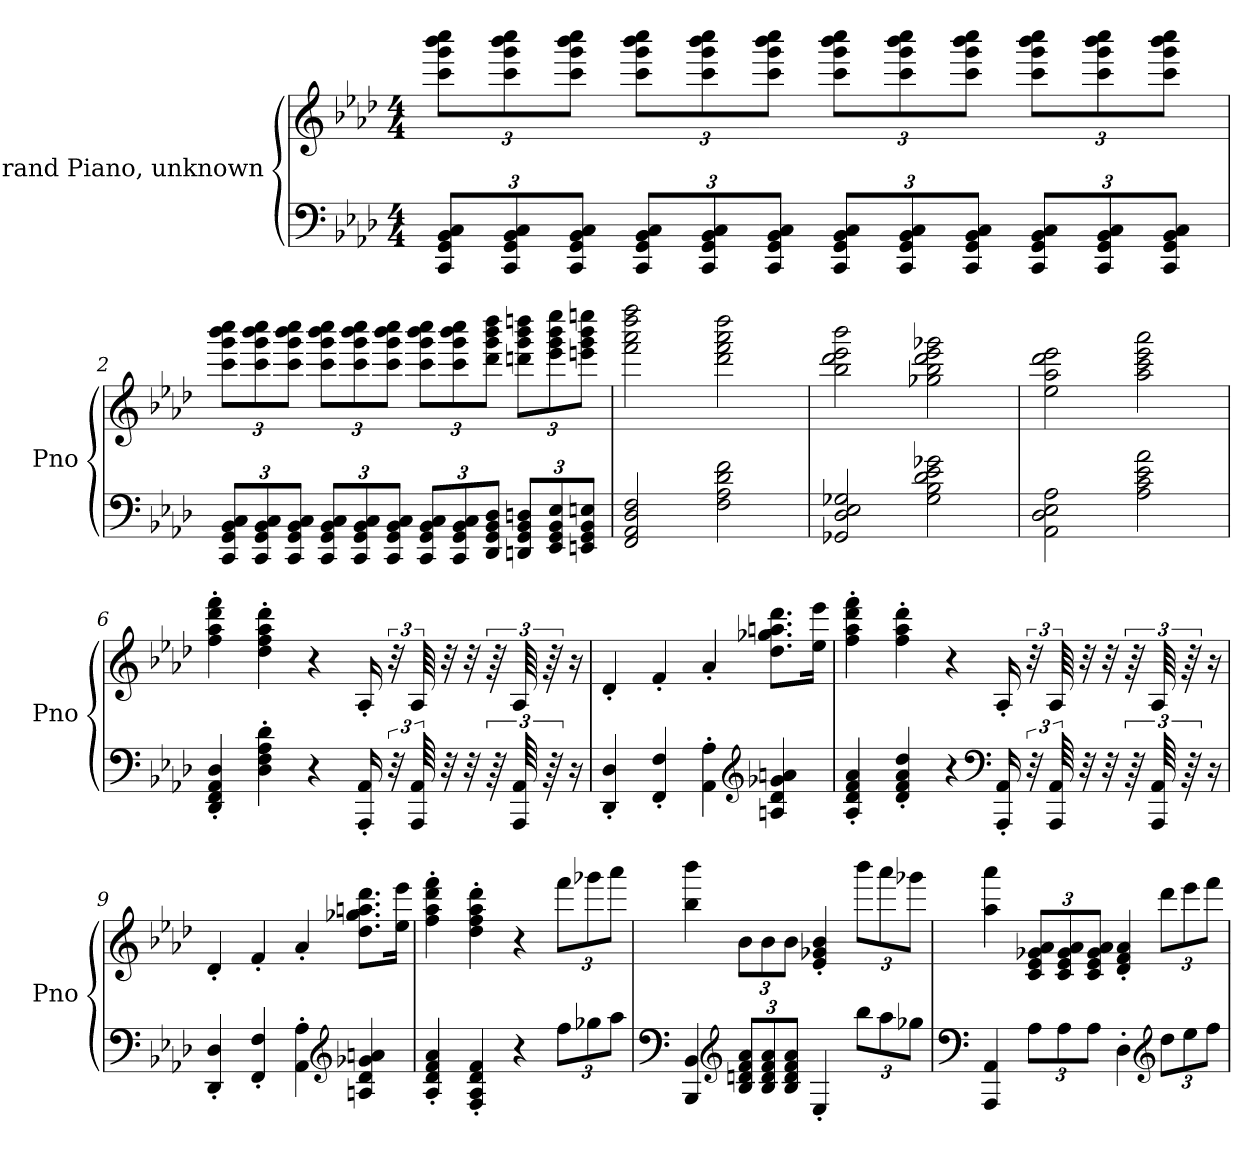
**kern	**kern
*part1	*part1
*staff2	*staff1
*I"Grand Piano, unknown	*
*I'Pno	*
*clefF4	*clefG2
*k[b-e-a-d-]	*k[b-e-a-d-]
*M4/4	*M4/4
*MM120	*MM120
*Xbrackettup	*Xbrackettup
=1	=1
12CC/ 12GG/ 12BB-/ 12C/L	12ccc\ 12ggg\ 12bbb-\ 12cccc\L
12CC/ 12GG/ 12BB-/ 12C/	12ccc\ 12ggg\ 12bbb-\ 12cccc\
12CC/ 12GG/ 12BB-/ 12C/J	12ccc\ 12ggg\ 12bbb-\ 12cccc\J
12CC/ 12GG/ 12BB-/ 12C/L	12ccc\ 12ggg\ 12bbb-\ 12cccc\L
12CC/ 12GG/ 12BB-/ 12C/	12ccc\ 12ggg\ 12bbb-\ 12cccc\
12CC/ 12GG/ 12BB-/ 12C/J	12ccc\ 12ggg\ 12bbb-\ 12cccc\J
12CC/ 12GG/ 12BB-/ 12C/L	12ccc\ 12ggg\ 12bbb-\ 12cccc\L
12CC/ 12GG/ 12BB-/ 12C/	12ccc\ 12ggg\ 12bbb-\ 12cccc\
12CC/ 12GG/ 12BB-/ 12C/J	12ccc\ 12ggg\ 12bbb-\ 12cccc\J
12CC/ 12GG/ 12BB-/ 12C/L	12ccc\ 12ggg\ 12bbb-\ 12cccc\L
12CC/ 12GG/ 12BB-/ 12C/	12ccc\ 12ggg\ 12bbb-\ 12cccc\
12CC/ 12GG/ 12BB-/ 12C/J	12ccc\ 12ggg\ 12bbb-\ 12cccc\J
!!LO:LB:g=z
=2	=2
12CC/ 12GG/ 12BB-/ 12C/L	12ccc\ 12ggg\ 12bbb-\ 12cccc\L
12CC/ 12GG/ 12BB-/ 12C/	12ccc\ 12ggg\ 12bbb-\ 12cccc\
12CC/ 12GG/ 12BB-/ 12C/J	12ccc\ 12ggg\ 12bbb-\ 12cccc\J
12CC/ 12GG/ 12BB-/ 12C/L	12ccc\ 12ggg\ 12bbb-\ 12cccc\L
12CC/ 12GG/ 12BB-/ 12C/	12ccc\ 12ggg\ 12bbb-\ 12cccc\
12CC/ 12GG/ 12BB-/ 12C/J	12ccc\ 12ggg\ 12bbb-\ 12cccc\J
12CC/ 12GG/ 12BB-/ 12C/L	12ccc\ 12ggg\ 12bbb-\ 12cccc\L
12CC/ 12GG/ 12BB-/ 12C/	12ccc\ 12ggg\ 12bbb-\ 12cccc\
12DD-/ 12GG/ 12BB-/ 12D-/J	12ddd-\ 12ggg\ 12bbb-\ 12dddd-\J
12DDn/ 12GG/ 12BB-/ 12Dn/L	12dddn\ 12ggg\ 12bbb-\ 12ddddn\L
12EE-/ 12GG/ 12BB-/ 12E-/	12eee-\ 12ggg\ 12bbb-\ 12eeee-\
12EEn/ 12GG/ 12BB-/ 12En/J	12eeen\ 12ggg\ 12bbb-\ 12eeeen\J
=3	=3
2FF/ 2AA-/ 2D-/ 2F/	2fff\ 2aaa-\ 2dddd-\ 2ffff\
2F\ 2A-\ 2d-\ 2f\	2ddd-\ 2fff\ 2aaa-\ 2dddd-\
=4	=4
2GG-X/ 2D-/ 2E-/ 2G-X/	2bb-\ 2ddd-\ 2eee-\ 2bbb-\
2G-\ 2B-\ 2d-\ 2e-\ 2g-X\	2gg-X\ 2bb-\ 2ddd-\ 2eee-\ 2ggg-X\
=5	=5
2AA-\ 2D-\ 2E-\ 2A-\	2ee-\ 2aa-\ 2ddd-\ 2eee-\
2A-\ 2c\ 2e-\ 2a-\	2aa-\ 2ccc\ 2eee-\ 2aaa-\
!!LO:LB:g=z
=6	=6
4DD-/' 4FF/' 4AA-/' 4D-/'	4ff\' 4aa-\' 4ddd-\' 4fff\'
4D-\' 4F\' 4A-\' 4d-\'	4dd-\' 4ff\' 4aa-\' 4ddd-\'
4r	4r
16AAA-/' 16AA-/'	16A-'/
*brackettup	*brackettup
48r	48r
96AAA-/ 96AA-/	96A-/
32r	32r
32r	32r
96r	96r
96AAA-/ 96AA-/	96A-/
96r	96r
16r	16r
=7	=7
4DD-/' 4D-/'	4d-'/
4FF/' 4F/'	4f'/
4AA-\' 4A-\'	4a-'/
*clefG2	*
4An/ 4d-/ 4g-X/ 4an/	8.dd-\ 8.gg-X\ 8.aan\ 8.ddd-\L
.	16ee-\ 16eee-\Jk
=8	=8
4A-/' 4d-/' 4f/' 4a-/'	4ff\' 4aa-\' 4ddd-\' 4fff\'
4d-/' 4f/' 4a-/' 4dd-/'	4ff\' 4aa-\' 4ddd-\'
4r	4r
*clefF4	*
16AAA-/' 16AA-/'	16A-'/
48r	48r
96AAA-/ 96AA-/	96A-/
32r	32r
32r	32r
96r	96r
96AAA-/ 96AA-/	96A-/
96r	96r
16r	16r
!!LO:LB:g=z
=9	=9
4DD-/' 4D-/'	4d-'/
4FF/' 4F/'	4f'/
4AA-\' 4A-\'	4a-'/
*clefG2	*
4An/ 4d-/ 4g-X/ 4an/	8.dd-\ 8.gg-X\ 8.aan\ 8.ddd-\L
.	16ee-\ 16eee-\Jk
=10	=10
4A-/' 4d-/' 4f/' 4a-/'	4ff\' 4aa-\' 4ddd-\' 4fff\'
4F/' 4A-/' 4d-/' 4f/'	4dd-\' 4ff\' 4aa-\' 4ddd-\'
4r	4r
*Xbrackettup	*Xbrackettup
12ff\L	12fff\L
12gg-X\	12ggg-X\
12aa-\J	12aaa-\J
=11	=11
*clefF4	*
4BBB-/ 4BB-/	4bb-\ 4bbb-\
*clefG2	*
12B-/ 12dn/ 12f/ 12a-/L	12b-\L
12B-/ 12d/ 12f/ 12a-/	12b-\
12B-/ 12d/ 12f/ 12a-/J	12b-\J
4E-'/	4e-/' 4g-X/' 4b-/'
12bb-\L	12bbb-\L
12aa-\	12aaa-\
12gg-X\J	12ggg-X\J
!!LO:LB:g=z
=12	=12
*clefF4	*
4AAA-/ 4AA-/	4aa-\ 4aaa-\
12A-\L	12c/ 12e-/ 12g-X/ 12a-/L
12A-\	12c/ 12e-/ 12g-/ 12a-/
12A-\J	12c/ 12e-/ 12g-/ 12a-/J
4D-'\	4d-/' 4f/' 4a-/'
*clefG2	*
12dd-\L	12ddd-\L
12ee-\	12eee-\
12ff\J	12fff\J
=	=
*-	*-
